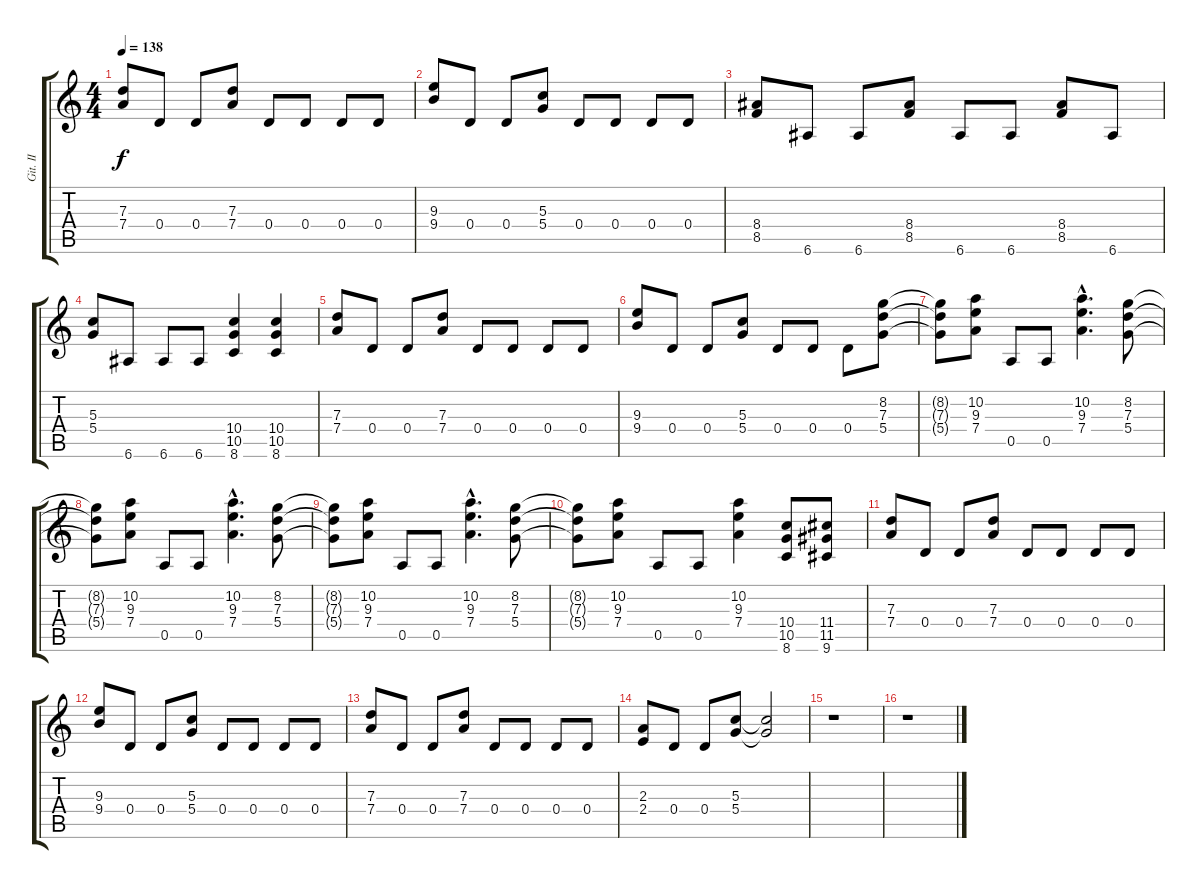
\track ("Git. II" "Git. II") {instrument overdrivenguitar}
\staff {score tabs}
\tuning (E4 B3 G3 D3 A2 E2) {hide}
\ts (4 4)
\tempo 138
\clef g2
\ks c
(7.3 7.4).8{dy f} 0.4.8 0.4.8 (7.3 7.4).8 0.4.8 0.4.8 0.4.8 0.4.8 |
(9.3 9.4).8 0.4.8 0.4.8 (5.3 5.4).8 0.4.8 0.4.8 0.4.8 0.4.8 |
(8.4 8.5).8 6.6.8 6.6.8 (8.4 8.5).8 6.6.8 6.6.8 (8.4 8.5).8 6.6.8 |
(5.3 5.4).8 6.6.8 6.6.8 6.6.8 (10.4 10.5 8.6).4 (10.4 10.5 8.6).4 |
(7.3 7.4).8 0.4.8 0.4.8 (7.3 7.4).8 0.4.8 0.4.8 0.4.8 0.4.8 |
(9.3 9.4).8 0.4.8 0.4.8 (5.3 5.4).8 0.4.8 0.4.8 0.4.8 (8.2 7.3 5.4).8 |
(8.2{t} 7.3{t} 5.4{t}).8 (10.2 9.3 7.4).8 0.5.8 0.5.8 (10.2{hac} 9.3{hac} 7.4{hac}).4{d} (8.2 7.3 5.4).8 |
(8.2{t} 7.3{t} 5.4{t}).8 (10.2 9.3 7.4).8 0.5.8 0.5.8 (10.2{hac} 9.3{hac} 7.4{hac}).4{d} (8.2 7.3 5.4).8 |
(8.2{t} 7.3{t} 5.4{t}).8 (10.2 9.3 7.4).8 0.5.8 0.5.8 (10.2{hac} 9.3{hac} 7.4{hac}).4{d} (8.2 7.3 5.4).8 |
(8.2{t} 7.3{t} 5.4{t}).8 (10.2 9.3 7.4).8 0.5.8 0.5.8 (10.2 9.3 7.4).4 (10.4 10.5 8.6).8 (11.4 11.5 9.6).8 |
(7.3 7.4).8 0.4.8 0.4.8 (7.3 7.4).8 0.4.8 0.4.8 0.4.8 0.4.8 |
(9.3 9.4).8 0.4.8 0.4.8 (5.3 5.4).8 0.4.8 0.4.8 0.4.8 0.4.8 |
(7.3 7.4).8 0.4.8 0.4.8 (7.3 7.4).8 0.4.8 0.4.8 0.4.8 0.4.8 |
(2.3 2.4).8 0.4.8 0.4.8 (5.3 5.4).8 (5.3{t} 5.4{t}).2 |
r.1 |
r.1
